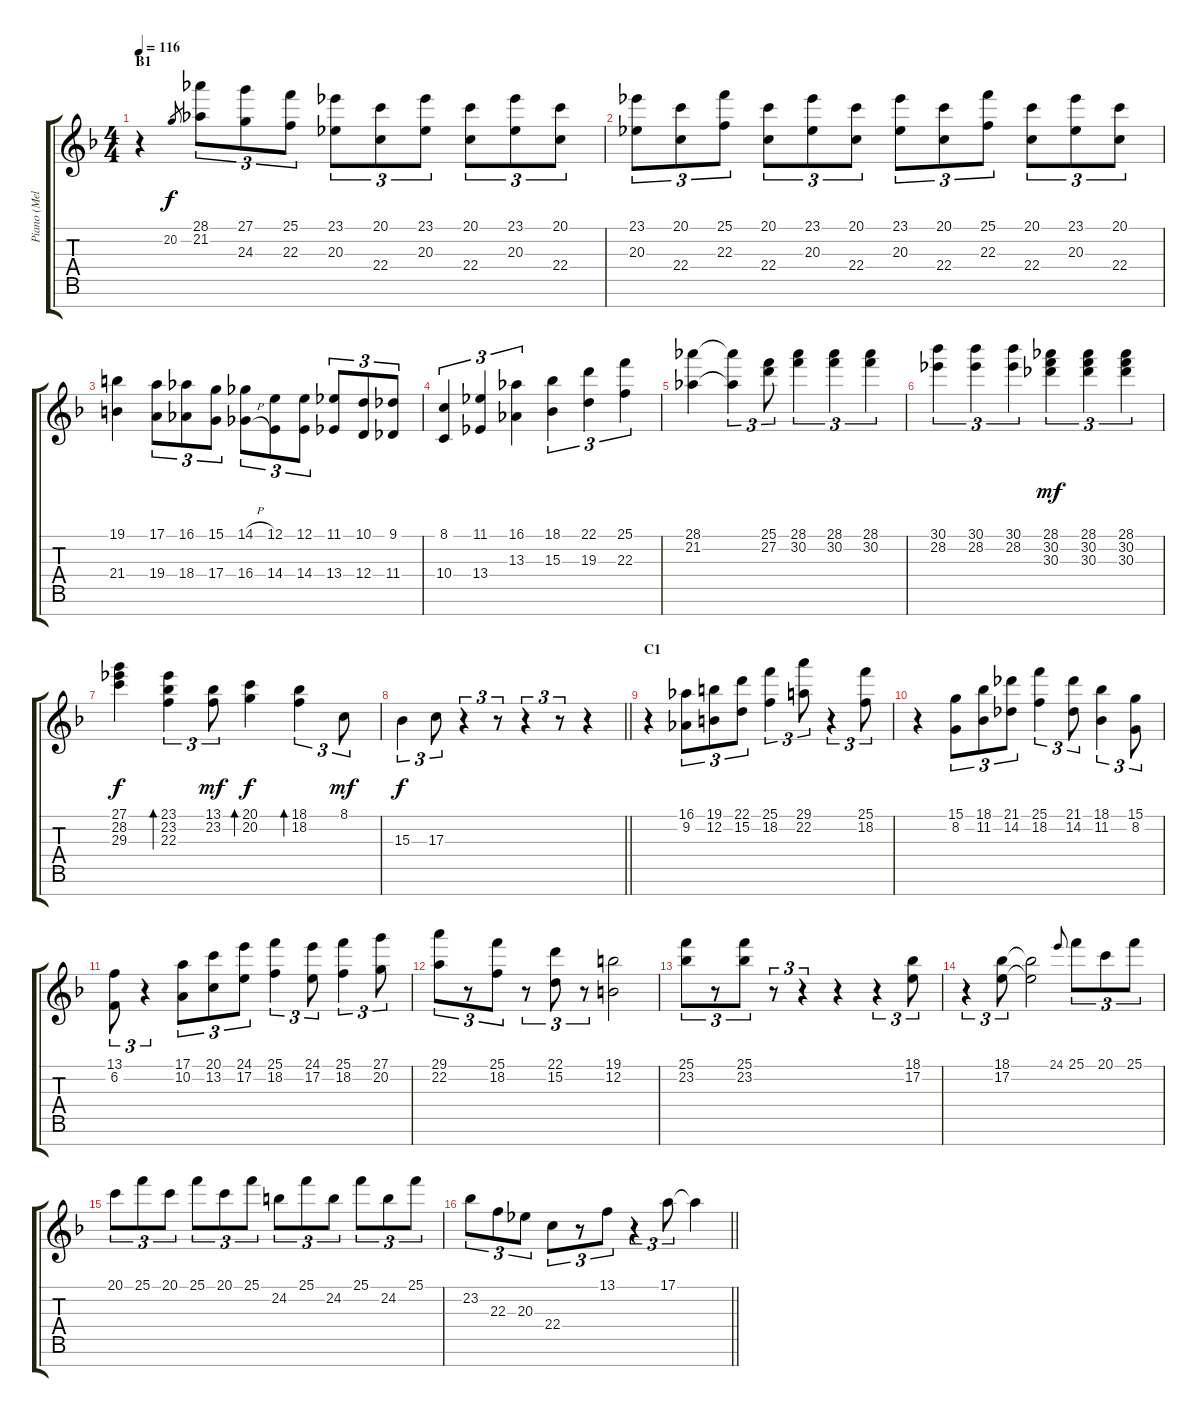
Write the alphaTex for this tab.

\track ("Piano (Melody)" "Piano (Mel") {instrument acousticgrandpiano}
\staff {score tabs}
\tuning (E4 B3 G3 D3 A2 E2 B1) {hide}
\ts (4 4)
\section ("" "B1")
\tempo 116
\clef g2
\ks f
r.4{dy f} 20.2.8{gr} (28.1 21.2).8{tu (3 2)} (27.1 24.3).8{tu (3 2)} (25.1 22.3).8{tu (3 2)} (23.1 20.3).8{tu (3 2)} (20.1 22.4).8{tu (3 2)} (23.1 20.3).8{tu (3 2)} (20.1 22.4).8{tu (3 2)} (23.1 20.3).8{tu (3 2)} (20.1 22.4).8{tu (3 2)} |
(23.1 20.3).8{tu (3 2)} (20.1 22.4).8{tu (3 2)} (25.1 22.3).8{tu (3 2)} (20.1 22.4).8{tu (3 2)} (23.1 20.3).8{tu (3 2)} (20.1 22.4).8{tu (3 2)} (23.1 20.3).8{tu (3 2)} (20.1 22.4).8{tu (3 2)} (25.1 22.3).8{tu (3 2)} (20.1 22.4).8{tu (3 2)} (23.1 20.3).8{tu (3 2)} (20.1 22.4).8{tu (3 2)} |
(19.1 21.4).4 (17.1 19.4).8{tu (3 2)} (16.1 18.4).8{tu (3 2)} (15.1 17.4).8{tu (3 2)} (14.1{h} 16.4{h}).8{tu (3 2)} (12.1 14.4).8{tu (3 2)} (12.1 14.4).8{tu (3 2)} (11.1 13.4).8{tu (3 2)} (10.1 12.4).8{tu (3 2)} (9.1 11.4).8{tu (3 2)} |
(8.1 10.4).4{tu (3 2)} (11.1 13.4).4{tu (3 2)} (16.1 13.3).4{tu (3 2)} (18.1 15.3).4{tu (3 2)} (22.1 19.3).4{tu (3 2)} (25.1 22.3).4{tu (3 2)} |
(28.1 21.2).4 (28.1{t} 21.2{t}).4{tu (3 2)} (25.1 27.2).8{tu (3 2)} (28.1 30.2).4{tu (3 2)} (28.1 30.2).4{tu (3 2)} (28.1 30.2).4{tu (3 2)} |
(30.1 28.2).4{tu (3 2)} (30.1 28.2).4{tu (3 2)} (30.1 28.2).4{tu (3 2)} (28.1 30.2 30.3).4{tu (3 2) dy mf} (28.1 30.2 30.3).4{tu (3 2)} (28.1 30.2 30.3).4{tu (3 2)} |
(27.1 28.2 29.3).4{dy f} (23.1 23.2 22.3).4{tu (3 2) bd 60} (13.1 23.2).8{tu (3 2) dy mf} (20.1 20.2).4{bd 60 dy f} (18.1 18.2).4{tu (3 2) bd 60} 8.1.8{tu (3 2) dy mf} |
\barLineRight lightlight
15.3.4{tu (3 2) dy f} 17.3.8{tu (3 2)} r.4{tu (3 2)} r.8{tu (3 2)} r.4{tu (3 2)} r.8{tu (3 2)} r.4 |
\section ("" "C1")
r.4 (16.1 9.2).8{tu (3 2)} (19.1 12.2).8{tu (3 2)} (22.1 15.2).8{tu (3 2)} (25.1 18.2).4{tu (3 2)} (29.1 22.2).8{tu (3 2)} r.4{tu (3 2)} (25.1 18.2).8{tu (3 2)} |
r.4 (15.1 8.2).8{tu (3 2)} (18.1 11.2).8{tu (3 2)} (21.1 14.2).8{tu (3 2)} (25.1 18.2).4{tu (3 2)} (21.1 14.2).8{tu (3 2)} (18.1 11.2).4{tu (3 2)} (15.1 8.2).8{tu (3 2)} |
(13.1 6.2).8{tu (3 2)} r.4{tu (3 2)} (17.1 10.2).8{tu (3 2)} (20.1 13.2).8{tu (3 2)} (24.1 17.2).8{tu (3 2)} (25.1 18.2).4{tu (3 2)} (24.1 17.2).8{tu (3 2)} (25.1 18.2).4{tu (3 2)} (27.1 20.2).8{tu (3 2)} |
(29.1 22.2).8{tu (3 2)} r.8{tu (3 2)} (25.1 18.2).8{tu (3 2)} r.8{tu (3 2)} (22.1 15.2).8{tu (3 2)} r.8{tu (3 2)} (19.1 12.2).2 |
(25.1 23.2).8{tu (3 2)} r.8{tu (3 2)} (25.1 23.2).8{tu (3 2)} r.8{tu (3 2)} r.4{tu (3 2)} r.4 r.4{tu (3 2)} (18.1 17.2).8{tu (3 2)} |
r.4{tu (3 2)} (18.1 17.2).8{tu (3 2)} (18.1{t} 17.2{t}).2 24.1.8{gr onbeat} 25.1.8{tu (3 2)} 20.1.8{tu (3 2)} 25.1.8{tu (3 2)} |
20.1.8{tu (3 2)} 25.1.8{tu (3 2)} 20.1.8{tu (3 2)} 25.1.8{tu (3 2)} 20.1.8{tu (3 2)} 25.1.8{tu (3 2)} 24.2.8{tu (3 2)} 25.1.8{tu (3 2)} 24.2.8{tu (3 2)} 25.1.8{tu (3 2)} 24.2.8{tu (3 2)} 25.1.8{tu (3 2)} |
\barLineRight lightlight
23.2.8{tu (3 2)} 22.3.8{tu (3 2)} 20.3.8{tu (3 2)} 22.4.8{tu (3 2)} r.8{tu (3 2)} 13.1.8{tu (3 2)} r.4{tu (3 2)} 17.1.8{tu (3 2)} 17.1{t}.4
